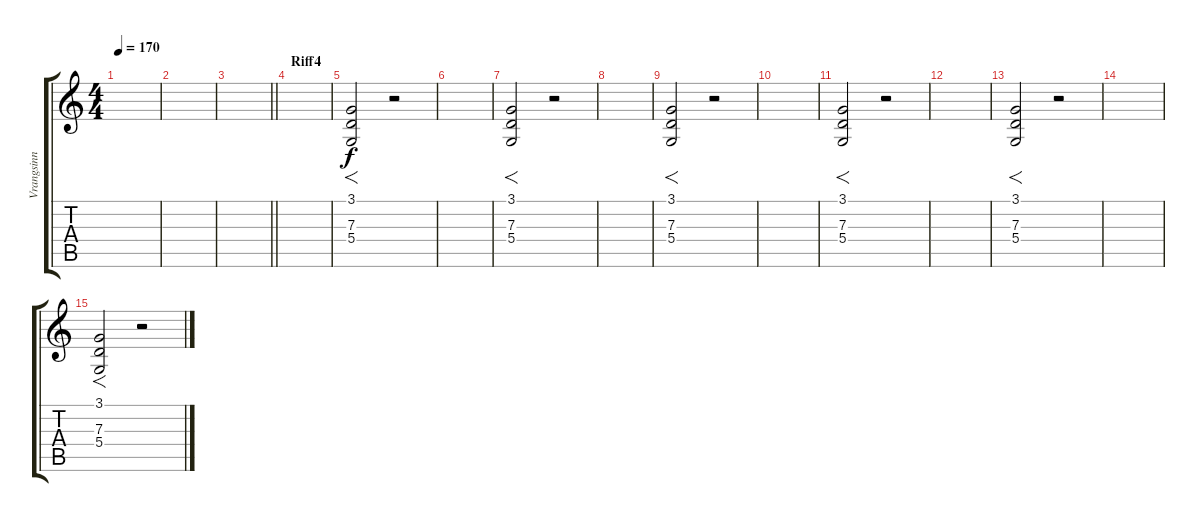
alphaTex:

\track ("Vrangsinn - Synth + Sound FX" "Vrangsinn ") {instrument stringensemble2}
\staff {score tabs}
\tuning (E4 B3 G3 D3 A2 E2) {hide}
\ts (4 4)
\tempo 170
\clef g2
\ks c
|
|
\barLineRight lightlight
|
\section ("" "Riff4")
|
(3.1 7.3 5.4).2{f} r.2 |
|
(3.1 7.3 5.4).2{f} r.2 |
|
(3.1 7.3 5.4).2{f} r.2 |
|
(3.1 7.3 5.4).2{f} r.2 |
|
(3.1 7.3 5.4).2{f} r.2 |
|
(3.1 7.3 5.4).2{f} r.2
